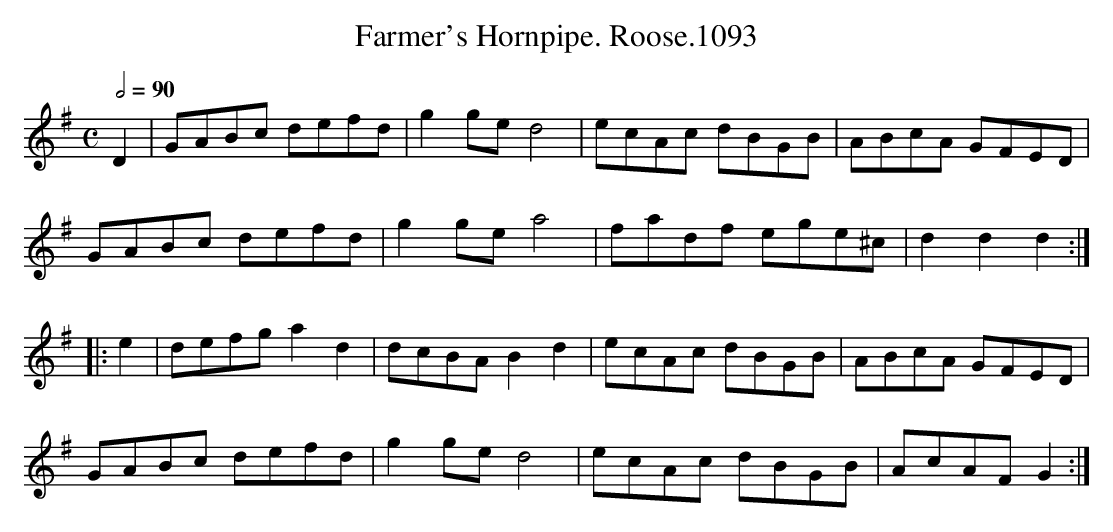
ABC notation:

X:1
T:Farmer's Hornpipe. Roose.1093
M:C
L:1/8
Q:1/2=90
K:G
D2|GABc defd|g2ge d4|ecAc dBGB| ABcA GFED|
GABc defd|g2 ge a4|fadf ege^c|d2d2d2:|
|:e2|defg a2d2|dcBA B2d2|ecAc dBGB|ABcA GFED|
GABc defd| g2 ge d4|ecAc dBGB|AcAF G2:|
